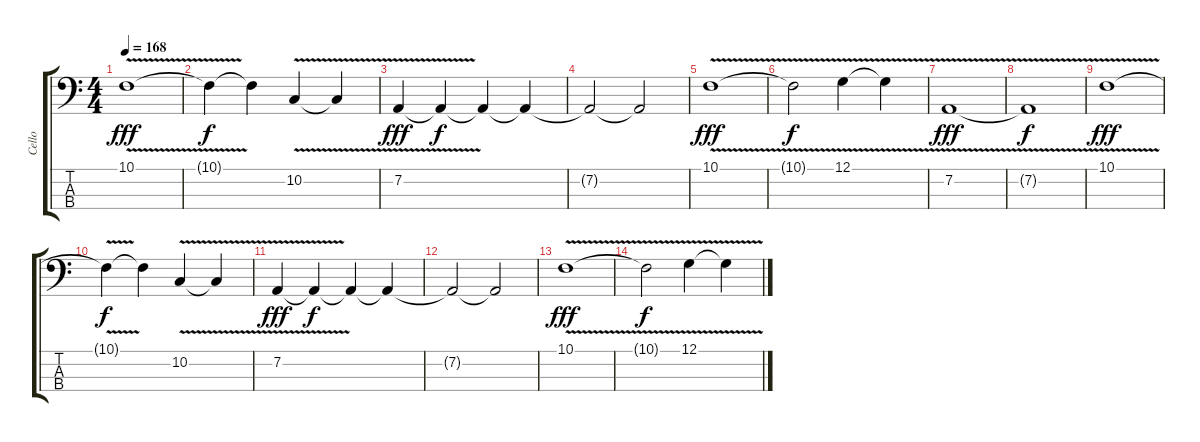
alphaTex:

\track ("Cello" "Cello") {instrument dulcimer}
\staff {score tabs}
\tuning (G2 D2 A1 E1) {hide}
\ts (4 4)
\tempo 168
\clef f4
\ks c
10.1{v}.1{dy fff} |
10.1{t}.4{dy f} 10.1{t}.4 10.2{v}.4 10.2{t}.4 |
7.2{v}.4{dy fff} 7.2{t}.4{dy f} 7.2{t}.4 7.2{t}.4 |
7.2{t}.2 7.2{t}.2 |
10.1{v}.1{dy fff} |
10.1{t}.2{dy f} 12.1{v}.4 12.1{t}.4 |
7.2{v}.1{dy fff} |
7.2{t}.1{dy f} |
10.1{v}.1{dy fff} |
10.1{t}.4{dy f} 10.1{t}.4 10.2{v}.4 10.2{t}.4 |
7.2{v}.4{dy fff} 7.2{t}.4{dy f} 7.2{t}.4 7.2{t}.4 |
7.2{t}.2 7.2{t}.2 |
10.1{v}.1{dy fff} |
10.1{t}.2{dy f} 12.1{v}.4 12.1{t}.4
